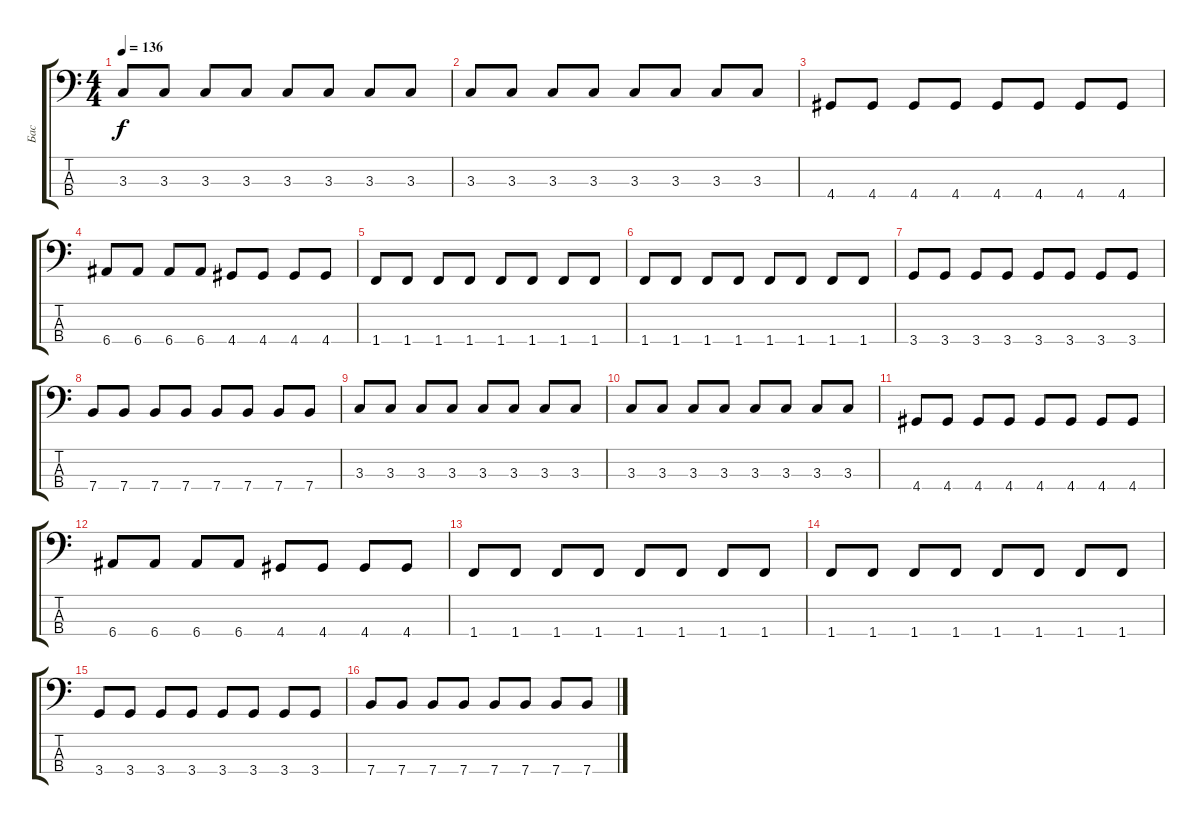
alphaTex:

\track ("Бас" "Бас") {instrument electricbassfinger}
\staff {score tabs}
\tuning (G2 D2 A1 E1) {hide}
\ts (4 4)
\tempo 136
\clef f4
\ks c
3.3.8{dy f} 3.3.8 3.3.8 3.3.8 3.3.8 3.3.8 3.3.8 3.3.8 |
3.3.8 3.3.8 3.3.8 3.3.8 3.3.8 3.3.8 3.3.8 3.3.8 |
4.4.8 4.4.8 4.4.8 4.4.8 4.4.8 4.4.8 4.4.8 4.4.8 |
6.4.8 6.4.8 6.4.8 6.4.8 4.4.8 4.4.8 4.4.8 4.4.8 |
1.4.8 1.4.8 1.4.8 1.4.8 1.4.8 1.4.8 1.4.8 1.4.8 |
1.4.8 1.4.8 1.4.8 1.4.8 1.4.8 1.4.8 1.4.8 1.4.8 |
3.4.8 3.4.8 3.4.8 3.4.8 3.4.8 3.4.8 3.4.8 3.4.8 |
7.4.8 7.4.8 7.4.8 7.4.8 7.4.8 7.4.8 7.4.8 7.4.8 |
3.3.8 3.3.8 3.3.8 3.3.8 3.3.8 3.3.8 3.3.8 3.3.8 |
3.3.8 3.3.8 3.3.8 3.3.8 3.3.8 3.3.8 3.3.8 3.3.8 |
4.4.8 4.4.8 4.4.8 4.4.8 4.4.8 4.4.8 4.4.8 4.4.8 |
6.4.8 6.4.8 6.4.8 6.4.8 4.4.8 4.4.8 4.4.8 4.4.8 |
1.4.8 1.4.8 1.4.8 1.4.8 1.4.8 1.4.8 1.4.8 1.4.8 |
1.4.8 1.4.8 1.4.8 1.4.8 1.4.8 1.4.8 1.4.8 1.4.8 |
3.4.8 3.4.8 3.4.8 3.4.8 3.4.8 3.4.8 3.4.8 3.4.8 |
7.4.8 7.4.8 7.4.8 7.4.8 7.4.8 7.4.8 7.4.8 7.4.8
